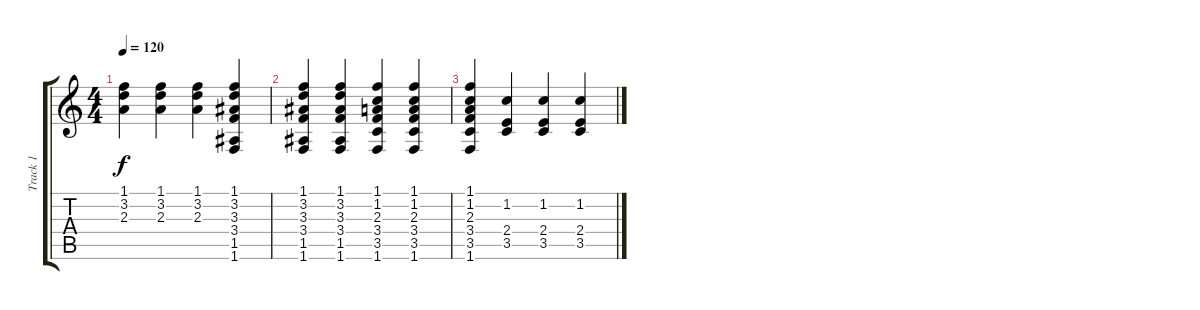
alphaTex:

\track ("Track 1" "Track 1") {instrument acousticguitarsteel}
\staff {score tabs}
\tuning (E4 B3 G3 D3 A2 E2) {hide}
\ts (4 4)
\tempo 120
\clef g2
\ks c
(1.1 3.2 2.3).4{dy f} (1.1 3.2 2.3).4 (1.1 3.2 2.3).4 (1.1 3.2 3.3 3.4 1.5 1.6).4 |
(1.1 3.2 3.3 3.4 1.5 1.6).4 (1.1 3.2 3.3 3.4 1.5 1.6).4 (1.1 1.2 2.3 3.4 3.5 1.6).4 (1.1 1.2 2.3 3.4 3.5 1.6).4 |
(1.1 1.2 2.3 3.4 3.5 1.6).4 (1.2 2.4 3.5).4 (1.2 2.4 3.5).4 (1.2 2.4 3.5).4
